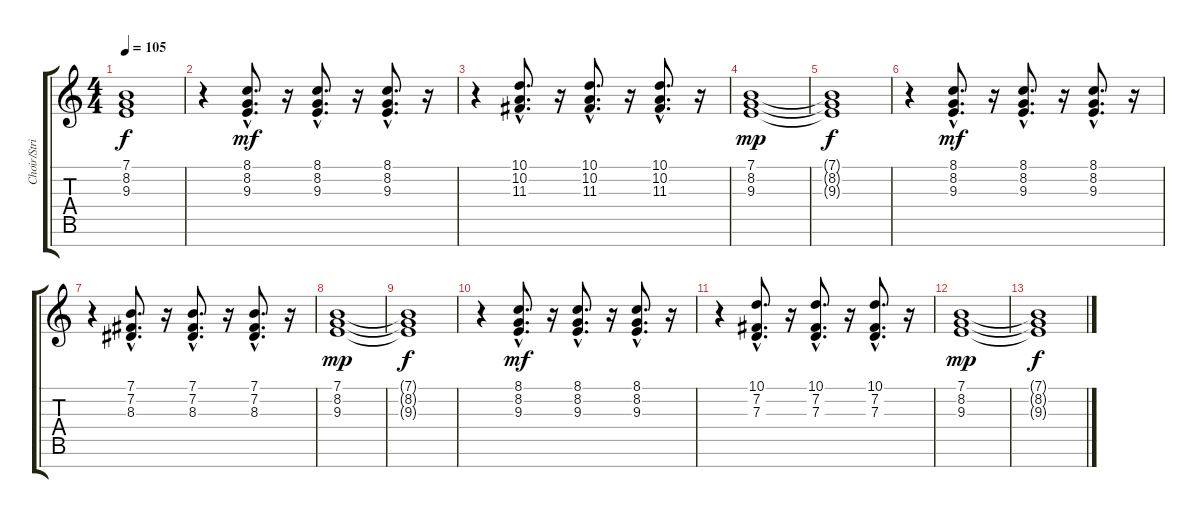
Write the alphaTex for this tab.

\track ("Choir/Strings" "Choir/Stri") {instrument pizzicatostrings}
\staff {score tabs}
\tuning (E4 B3 G3 D3 A2 E2 B1) {hide}
\ts (4 4)
\tempo 105
\clef g2
\ks c
(7.1{t} 8.2{t} 9.3{t}).1{dy f} |
r.4{balance 5 instrument choiraahs} (8.1{hac} 8.2{hac} 9.3{hac}).8{d dy mf} r.16 (8.1{hac} 8.2{hac} 9.3{hac}).8{d} r.16 (8.1{hac} 8.2{hac} 9.3{hac}).8{d} r.16 |
r.4{balance 5 instrument choiraahs} (10.1{hac} 10.2{hac} 11.3{hac}).8{d} r.16 (10.1{hac} 10.2{hac} 11.3{hac}).8{d} r.16 (10.1{hac} 10.2{hac} 11.3{hac}).8{d} r.16 |
(7.1 8.2 9.3).1{dy mp instrument choiraahs} |
(7.1{t} 8.2{t} 9.3{t}).1{dy f} |
r.4{balance 5 instrument choiraahs} (8.1{hac} 8.2{hac} 9.3{hac}).8{d dy mf} r.16 (8.1{hac} 8.2{hac} 9.3{hac}).8{d} r.16 (8.1{hac} 8.2{hac} 9.3{hac}).8{d} r.16 |
r.4{balance 5 instrument choiraahs} (7.1{hac} 7.2{hac} 8.3{hac}).8{d} r.16 (7.1{hac} 7.2{hac} 8.3{hac}).8{d} r.16 (7.1{hac} 7.2{hac} 8.3{hac}).8{d} r.16 |
(7.1 8.2 9.3).1{dy mp instrument choiraahs} |
(7.1{t} 8.2{t} 9.3{t}).1{dy f} |
r.4{balance 5 instrument choiraahs} (8.1{hac} 8.2{hac} 9.3{hac}).8{d dy mf} r.16 (8.1{hac} 8.2{hac} 9.3{hac}).8{d} r.16 (8.1{hac} 8.2{hac} 9.3{hac}).8{d} r.16 |
r.4{balance 5 instrument choiraahs} (10.1{hac} 7.2{hac} 7.3{hac}).8{d} r.16 (10.1{hac} 7.2{hac} 7.3{hac}).8{d} r.16 (10.1{hac} 7.2{hac} 7.3{hac}).8{d} r.16 |
(7.1 8.2 9.3).1{dy mp instrument choiraahs} |
(7.1{t} 8.2{t} 9.3{t}).1{dy f}
